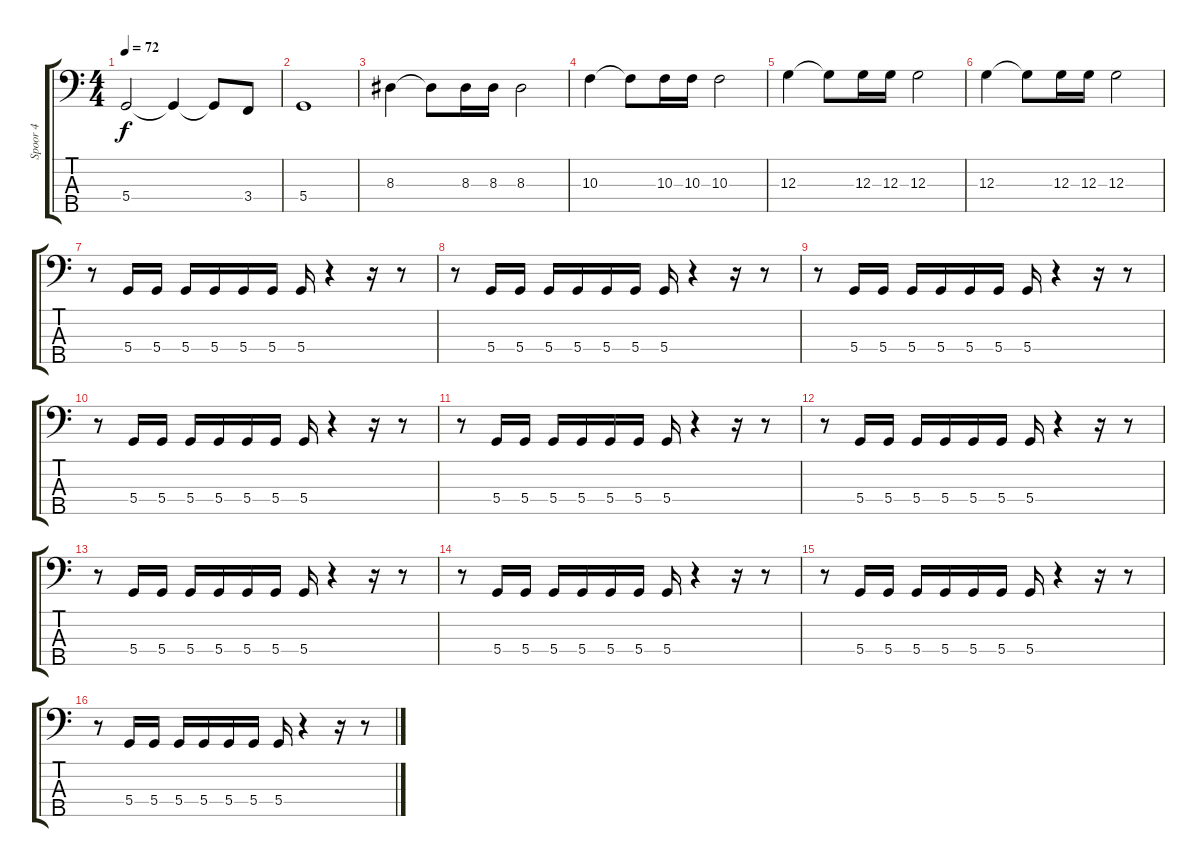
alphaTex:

\track ("Spoor 4" "Spoor 4") {instrument electricbassfinger}
\staff {score tabs}
\tuning (F2 C2 G1 D1 A0) {hide}
\ts (4 4)
\tempo 72
\clef f4
\ks c
5.4.2{dy f} 5.4{t}.4 5.4{t}.8 3.4.8 |
5.4.1 |
8.3.4 8.3{t}.8 8.3.16 8.3.16 8.3.2 |
10.3.4 10.3{t}.8 10.3.16 10.3.16 10.3.2 |
12.3.4 12.3{t}.8 12.3.16 12.3.16 12.3.2 |
12.3.4 12.3{t}.8 12.3.16 12.3.16 12.3.2 |
r.8 5.4.16 5.4.16 5.4.16 5.4.16 5.4.16 5.4.16 5.4.16 r.4 r.16 r.8 |
r.8 5.4.16 5.4.16 5.4.16 5.4.16 5.4.16 5.4.16 5.4.16 r.4 r.16 r.8 |
r.8 5.4.16 5.4.16 5.4.16 5.4.16 5.4.16 5.4.16 5.4.16 r.4 r.16 r.8 |
r.8 5.4.16 5.4.16 5.4.16 5.4.16 5.4.16 5.4.16 5.4.16 r.4 r.16 r.8 |
r.8 5.4.16 5.4.16 5.4.16 5.4.16 5.4.16 5.4.16 5.4.16 r.4 r.16 r.8 |
r.8 5.4.16 5.4.16 5.4.16 5.4.16 5.4.16 5.4.16 5.4.16 r.4 r.16 r.8 |
r.8 5.4.16 5.4.16 5.4.16 5.4.16 5.4.16 5.4.16 5.4.16 r.4 r.16 r.8 |
r.8 5.4.16 5.4.16 5.4.16 5.4.16 5.4.16 5.4.16 5.4.16 r.4 r.16 r.8 |
r.8 5.4.16 5.4.16 5.4.16 5.4.16 5.4.16 5.4.16 5.4.16 r.4 r.16 r.8 |
r.8 5.4.16 5.4.16 5.4.16 5.4.16 5.4.16 5.4.16 5.4.16 r.4 r.16 r.8
